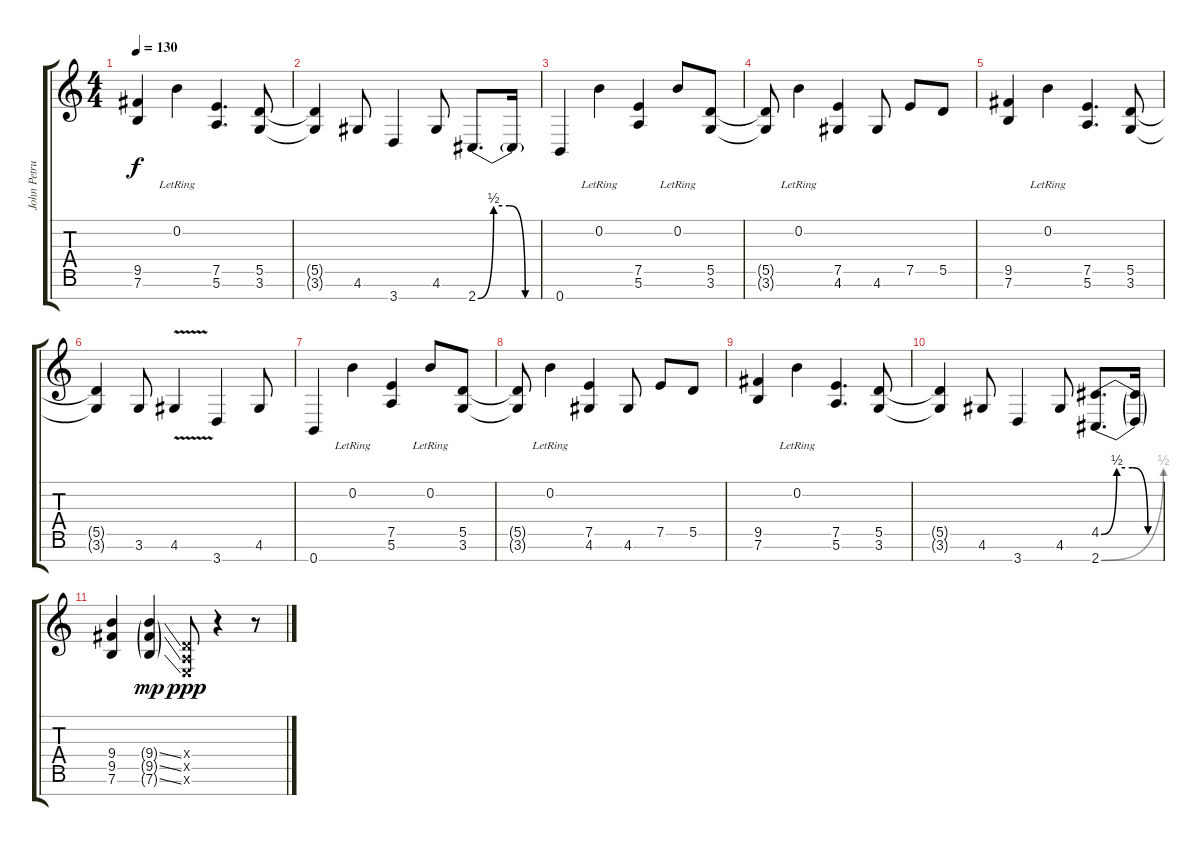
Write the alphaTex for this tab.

\track ("John Petrucci" "John Petru") {instrument distortionguitar}
\staff {score tabs}
\tuning (E4 B3 G3 D3 A2 E2 B1) {hide}
\ts (4 4)
\tempo 130
\clef g2
\ks c
(9.5 7.6).4{dy f} 0.2{lr}.4 (7.5 5.6).4{d} (5.5 3.6).8 |
(5.5{t} 3.6{t}).4 4.6.8 3.7.4 4.6.8 2.7{be (custom 0 0 15 2 30 2 45 0 60 0)}.8{d} 2.7{t}.16 |
0.7.4 0.2{lr}.4 (7.5 5.6).4 0.2{lr}.8 (5.5 3.6).8 |
(5.5{t} 3.6{t}).8 0.2{lr}.4 (7.5 4.6).4 4.6.8 7.5.8 5.5.8 |
(9.5 7.6).4 0.2{lr}.4 (7.5 5.6).4{d} (5.5 3.6).8 |
(5.5{t} 3.6{t}).4 3.6.8 4.6{v}.4 3.7.4 4.6.8 |
0.7.4 0.2{lr}.4 (7.5 5.6).4 0.2{lr}.8 (5.5 3.6).8 |
(5.5{t} 3.6{t}).8 0.2{lr}.4 (7.5 4.6).4 4.6.8 7.5.8 5.5.8 |
(9.5 7.6).4 0.2{lr}.4 (7.5 5.6).4{d} (5.5 3.6).8 |
(5.5{t} 3.6{t}).4 4.6.8 3.7.4 4.6.8 (4.5{be (custom 0 0 15 2 30 2 45 0 60 0)} 2.7{be (bend 0 0 60 2)}).8{d} (4.5{t} 2.7{t}).16 |
(9.4 9.5 7.6).4 (9.4{ss g} 9.5{ss g} 7.6{ss g}).4{dy mp} (0.4{x} 0.5{x} 0.6{x}).8{dy ppp} r.4 r.8
